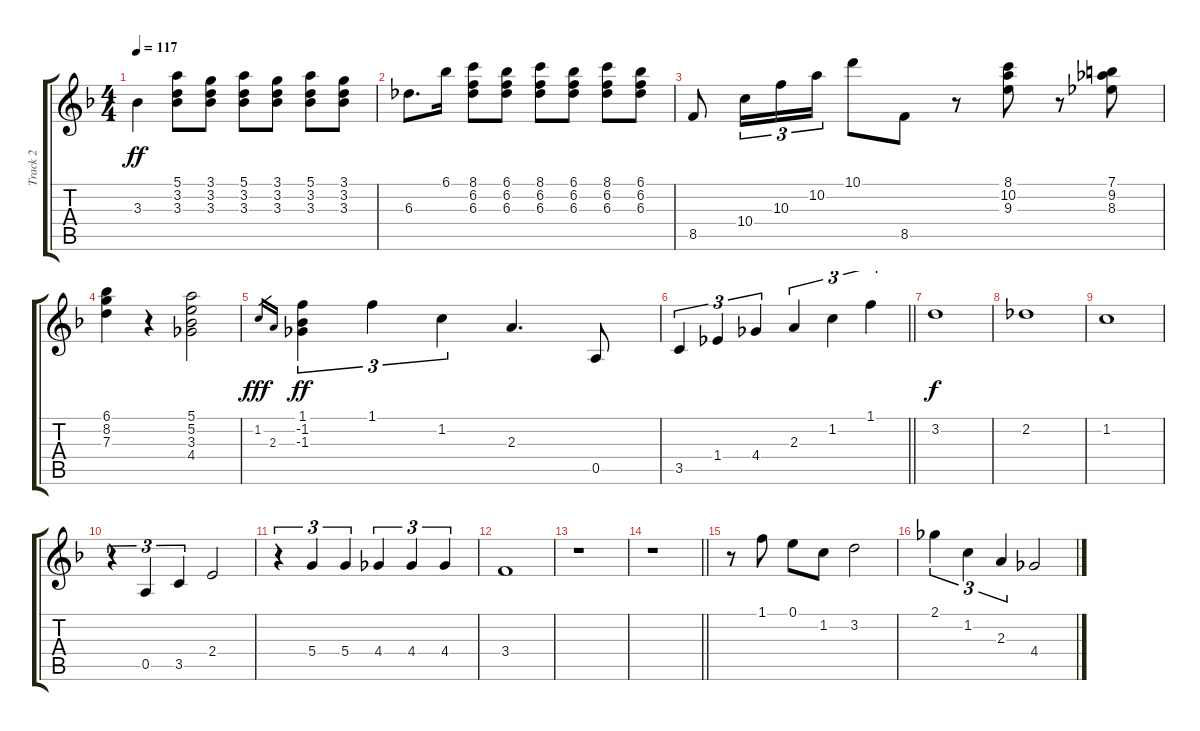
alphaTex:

\track ("Track 2" "Track 2") {instrument acousticguitarnylon}
\staff {score tabs}
\tuning (E4 B3 G3 D3 A2 E2) {hide}
\ts (4 4)
\tempo 117
\clef g2
\ks f
3.3.4{dy ff} (5.1 3.2 3.3).8 (3.1 3.2 3.3).8 (5.1 3.2 3.3).8 (3.1 3.2 3.3).8 (5.1 3.2 3.3).8 (3.1 3.2 3.3).8 |
6.3.8{d} 6.1.16 (8.1 6.2 6.3).8 (6.1 6.2 6.3).8 (8.1 6.2 6.3).8 (6.1 6.2 6.3).8 (8.1 6.2 6.3).8 (6.1 6.2 6.3).8 |
8.5.8 10.4.16{tu (3 2)} 10.3.16{tu (3 2)} 10.2.16{tu (3 2)} 10.1.8 8.5.8 r.8 (8.1 10.2 9.3).8 r.8 (7.1 9.2 8.3).8 |
(6.1 8.2 7.3).4 r.4 (5.1 5.2 3.3 4.4).2 |
1.2.16{gr dy fff} 2.3.16{gr} (1.1 -1.2 -1.3).4{tu (3 2) dy ff} 1.1.4{tu (3 2)} 1.2.4{tu (3 2)} 2.3.4{d} 0.5.8 |
\barLineRight lightlight
3.5.4{tu (3 2)} 1.4.4{tu (3 2)} 4.4.4{tu (3 2)} 2.3.4{tu (3 2)} 1.2.4{tu (3 2)} 1.1.4{tu (3 2)} |
3.2.1{dy f} |
2.2.1 |
1.2.1 |
r.4{tu (3 2)} 0.5.4{tu (3 2)} 3.5.4{tu (3 2)} 2.4.2 |
r.4{tu (3 2)} 5.4.4{tu (3 2)} 5.4.4{tu (3 2)} 4.4.4{tu (3 2)} 4.4.4{tu (3 2)} 4.4.4{tu (3 2)} |
3.4.1 |
r.1 |
\barLineRight lightlight
r.1 |
r.8 1.1.8 0.1.8 1.2.8 3.2.2 |
2.1.4{tu (3 2)} 1.2.4{tu (3 2)} 2.3.4{tu (3 2)} 4.4.2
